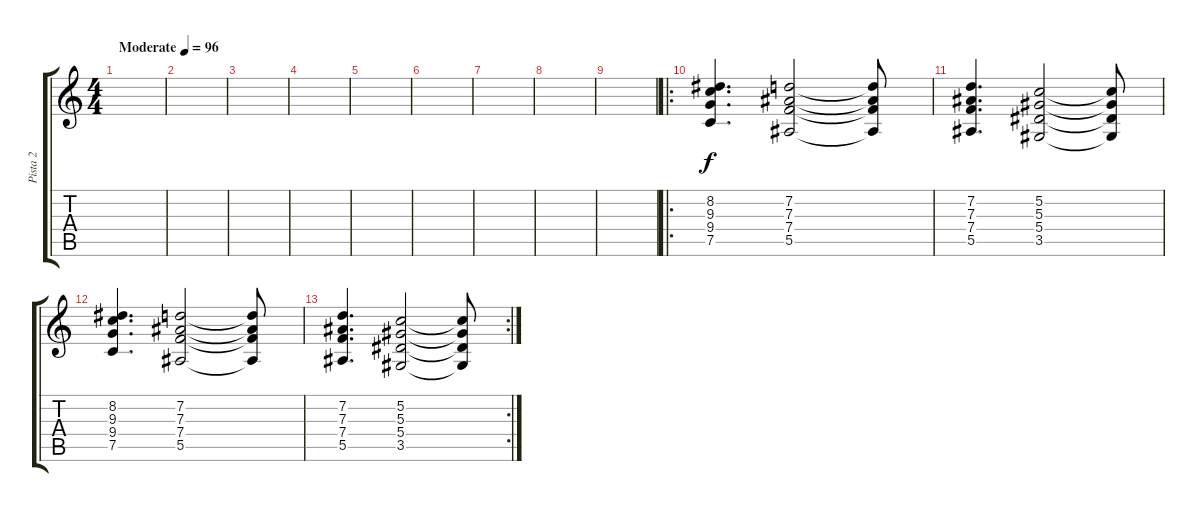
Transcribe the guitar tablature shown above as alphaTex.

\track ("Pista 2" "Pista 2") {instrument overdrivenguitar}
\staff {score tabs}
\tuning (C4 G3 Eb3 Bb2 F2 C2) {hide}
\ts (4 4)
\tempo (96 "Moderate")
\clef g2
\ks c
|
|
|
|
|
|
|
|
|
\ro
(8.2 9.3 9.4 7.5).4{d instrument electricguitarclean} (7.2 7.3 7.4 5.5).2 (7.2{t} 7.3{t} 7.4{t} 5.5{t}).8 |
(7.2 7.3 7.4 5.5).4{d} (5.2 5.3 5.4 3.5).2 (5.2{t} 5.3{t} 5.4{t} 3.5{t}).8 |
(8.2 9.3 9.4 7.5).4{d instrument electricguitarclean} (7.2 7.3 7.4 5.5).2 (7.2{t} 7.3{t} 7.4{t} 5.5{t}).8 |
\rc 2
(7.2 7.3 7.4 5.5).4{d} (5.2 5.3 5.4 3.5).2 (5.2{t} 5.3{t} 5.4{t} 3.5{t}).8
